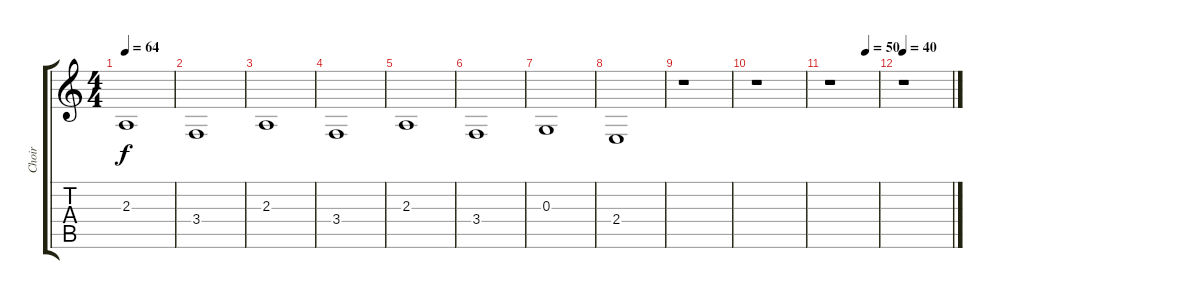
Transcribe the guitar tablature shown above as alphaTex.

\track ("Choir" "Choir") {instrument fx5brightness}
\staff {score tabs}
\tuning (E4 B3 G3 D3 A2 E2) {hide}
\ts (4 4)
\tempo 64
\clef g2
\ks c
2.3.1{dy f} |
3.4.1 |
2.3.1 |
3.4.1 |
2.3.1 |
3.4.1 |
0.3.1 |
2.4.1 |
r.1 |
r.1 |
\tempo (50 0.75)
r.1 |
\tempo 40
r.1
